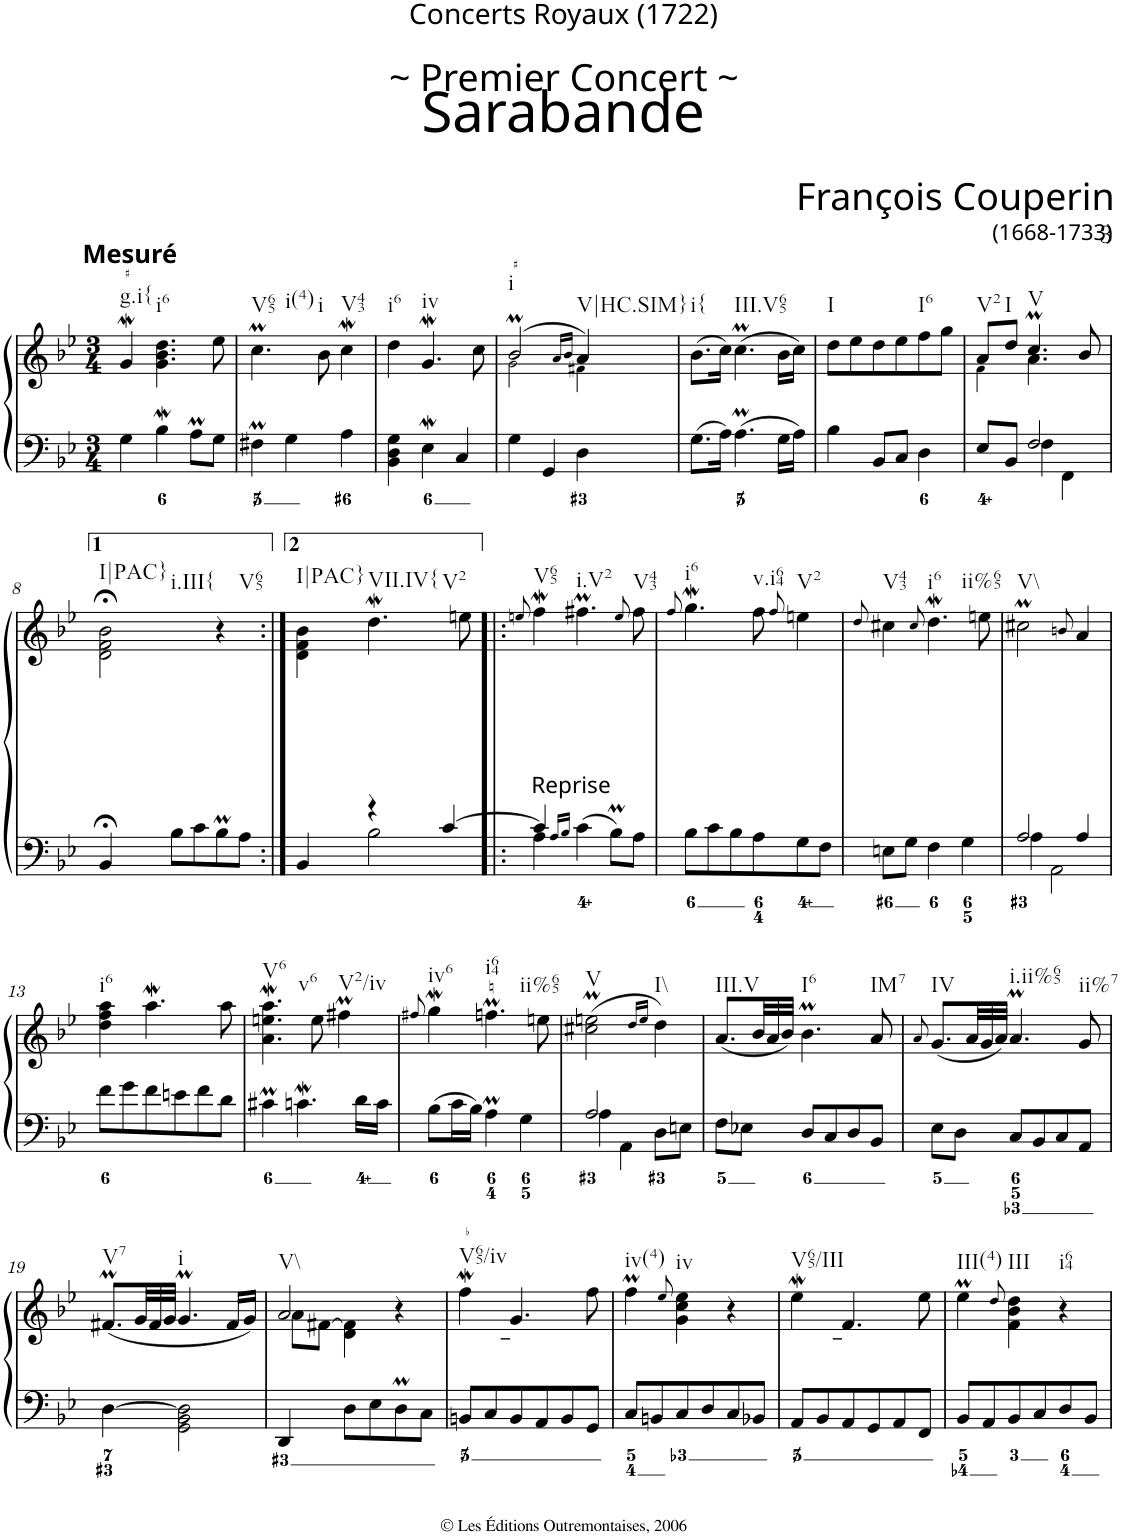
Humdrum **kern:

**kern	**kern
*part1	*part1
*staff2	*staff1
*I"Clavecin	*
*clefF4	*clefG2
*k[b-e-]	*k[b-e-]
*g:	*g:
*M3/4	*M3/4
=1	=1
!	!LO:TX:a:B:t=Mesuré
!	!LO:TX:b:t=g.i{
4G\	4gW/
!	!LO:TX:b:t=i6
4B-w\	4.g\ 4.b-\ 4.dd\
8Am\L	.
8G\J	8ee-\
=2	=2
!	!LO:TX:b:t=V65
!	!LO:TX:b:t=i(4)
4F#Xm\	4.ccM\
4G\	.
!	!LO:TX:b:t=i
.	8b-\
!	!LO:TX:b:t=V43
4A\	4ccW\
=3	=3
!	!LO:TX:b:t=i6
4BB-\ 4D\ 4G\	4dd\
!	!LO:TX:b:t=iv
4E-w\	4.gW/
4C/	.
.	8cc\
=4	=4
*	*^
!	!LO:TX:b:t=i	!
4G\	(>2b-M/	2g!\
4GG/	.	.
.	16qa/LL	.
.	16qb-/JJ	.
!	!LO:TX:b:t=V|HC.SIM}	!
4D\	4a/)	4f#X!\
=5	=5	=5
!	!LO:TX:b:t=i{	!
*	*v	*v
8.G\L	(>8.b-\L
16A\Jk	16cc\Jk)
!	!LO:TX:b:t=III.V65
4.Am\	(>4.ccM\
16G\LL	16b-\LL
16A\JJ	16cc\JJ)
=6	=6
!	!LO:TX:b:t=I
4B-\	8dd\L
.	8ee-\
8BB-/L	8dd\
8C/J	8ee-\
!	!LO:TX:b:t=I6
4D\	8ff\
.	8gg\J
=7	=7
*^	*^
!	!	!LO:TX:b:t=V2	!
8E-/L	4ryy	8a/L	4f!\
!	!	!LO:TX:b:t=I	!
8BB-/J	.	8dd/J	.
!	!	!LO:TX:b:t=V	!
2F/	4F\	4.ccM/	4.a\
.	4FF\	.	.
.	.	8b-/	8ryy
*v	*v	*	*
!!LO:LB:g=z
=8	=8	=8
!	!LO:TX:b:t=I|PAC}	!
!	!LO:TX:b:t=i.III{	!
*	*v	*v
4BB-;</	2d\;< 2f\;< 2b-\;<
8B-\L	.
8c\	.
!	!LO:TX:b:t=V65
8B-M\	4r
8A\J	.
=8X1:|!	=8X1:|!
*^	*
!	!	!LO:TX:b:t=I|PAC}
4ryy	4BB-/	4d\ 4f\ 4b-\
!	!	!LO:TX:b:t=VII.IV{
!	!	!LO:TX:b:t=V2
4r	2B-\	4.ddW\
[>4c/	.	.
.	.	8een\
=9!|:	=9!|:	=9!|:
.	.	8qeen/
!	!	!LO:TX:b:t=Reprise
!	!	!LO:TX:b:t=V65
4c/]	4A\	4ffW\
16qA/LL	.	.
16qB-/JJ	.	.
!	!	!LO:TX:b:t=i.V2
4c\	2ryy	4.ff#Xm\
8B-M\L	.	.
.	.	8qee/
!	!	!LO:TX:b:t=V43
8A\J	.	8ff#\
*v	*v	*
=10	=10
.	8qff/
!	!LO:TX:b:t=i6
8B-\L	4.ggW\
8c\	.
8B-\	.
!	!LO:TX:b:t=v.i64
8A\	8ff\
.	8qff/
!	!LO:TX:b:t=V2
8G\	4een\
8F\J	.
=11	=11
.	8qdd/
!	!LO:TX:b:t=V43
8En\L	4cc#X\
8G\J	.
.	8qcc#/
!	!LO:TX:b:t=i6
!	!LO:TX:b:t=ii%65
4F\	4.ddW\
4G\	.
.	8een\
=12	=12
*^	*
!	!	!LO:TX:b:t=V\\
2A/	4A\	2cc#Xm\
.	2AA\	.
.	.	8qbn/
4A/	.	4a/
*v	*v	*
!!LO:LB:g=z
=13	=13
!	!LO:TX:b:t=i6
8f\L	4dd\ 4ff\ 4aa\
8g\	.
8f\	4.aaW\
8en\	.
8f\	.
8d\J	8aa\
=14	=14
!	!LO:TX:b:t=V6
!	!LO:TX:b:t=v6
4c#Xm\	4.a\M 4.een\M 4.aa\M
4.cnW\	.
.	8ee\
!	!LO:TX:b:t=V2/iv
.	4ff#Xm\
16d\LL	.
16c\JJ	.
=15	=15
.	8qff#X/
!	!LO:TX:b:t=iv6
8B-\L	4ggW\
16c\L	.
16B-\JJ	.
!	!LO:TX:b:t=i64
!	!LO:TX:b:t=ii%65
4Am\	4.ffnM\
4G\	.
.	8een\
=16	=16
*^	*
!	!	!LO:TX:b:t=V
2A/	4A\	(>2cc#X\M 2een\M
.	4AA\	.
.	.	16qdd/LL
.	.	16qee/JJ
!	!	!LO:TX:b:t=I\\
8D\L	4ryy	4dd\)
8En\J	.	.
*v	*v	*
=17	=17
!	!LO:TX:b:t=III.V
8F\L	(<8.a/L
8E-X\J	.
*	*Xtuplet
.	48b-/LL
.	48a/
.	48b-/JJJ)
!	!LO:TX:b:t=I6
8D/L	4.b-M\
8C/	.
8D/	.
!	!LO:TX:b:t=IM7
8BB-/J	8a/
=18	=18
.	8qa/
!	!LO:TX:b:t=IV
8E-\L	(<8.g/L
8D\J	.
.	48a/LL
.	48g/
.	48a/JJJ)
!	!LO:TX:b:t=i.ii%65
8C/L	4.am/
8BB-/	.
8C/	.
!	!LO:TX:b:t=ii%7
8AA/J	8g/
!!LO:LB:g=z
=19	=19
!	!LO:TX:b:t=V7
[4D\	(<8.f#Xm/L
.	48g/LL
.	48f#/
.	48g/JJJ
!	!LO:TX:b:t=i
2GG\ 2BB-\ 2D\]	4.gM/
.	16f#/LL
.	16g/JJ)
=20	=20
*	*^
!	!LO:TX:b:t=V\\	!
4DD/	2a/	8a\L
.	.	[>8f#X\J
8D\L	.	4d\ 4f#\]
8E-\	.	.
8Dm\	4r	4ryy
8C\J	.	.
*	*v	*v
=21	=21
!	!LO:TX:b:t=V65/iv
8BBn/L	4ffW\
8C/	.
8BB/	4.g/
8AA/	.
8BB/	.
8GG/J	8ff\
=22	=22
!	!LO:TX:b:t=iv(4)
8C/L	4ffM\
8BBn/	.
.	8qee-/
!	!LO:TX:b:t=iv
8C/	4g\ 4cc\ 4ee-\
8D/	.
8C/	4r
8BB-X/J	.
=23	=23
!	!LO:TX:b:t=V65/III
8AA/L	4ee-w\
8BB-/	.
8AA/	4.f/
8GG/	.
8AA/	.
8FF/J	8ee-\
=24	=24
!	!LO:TX:b:t=III(4)
8BB-/L	4ee-M\
8AA/	.
.	8qdd/
!	!LO:TX:b:t=III
8BB-/	4f\ 4b-\ 4dd\
8C/	.
!	!LO:TX:b:t=i64
8D/	4r
8BB-/J	.
=	=
*-	*-
